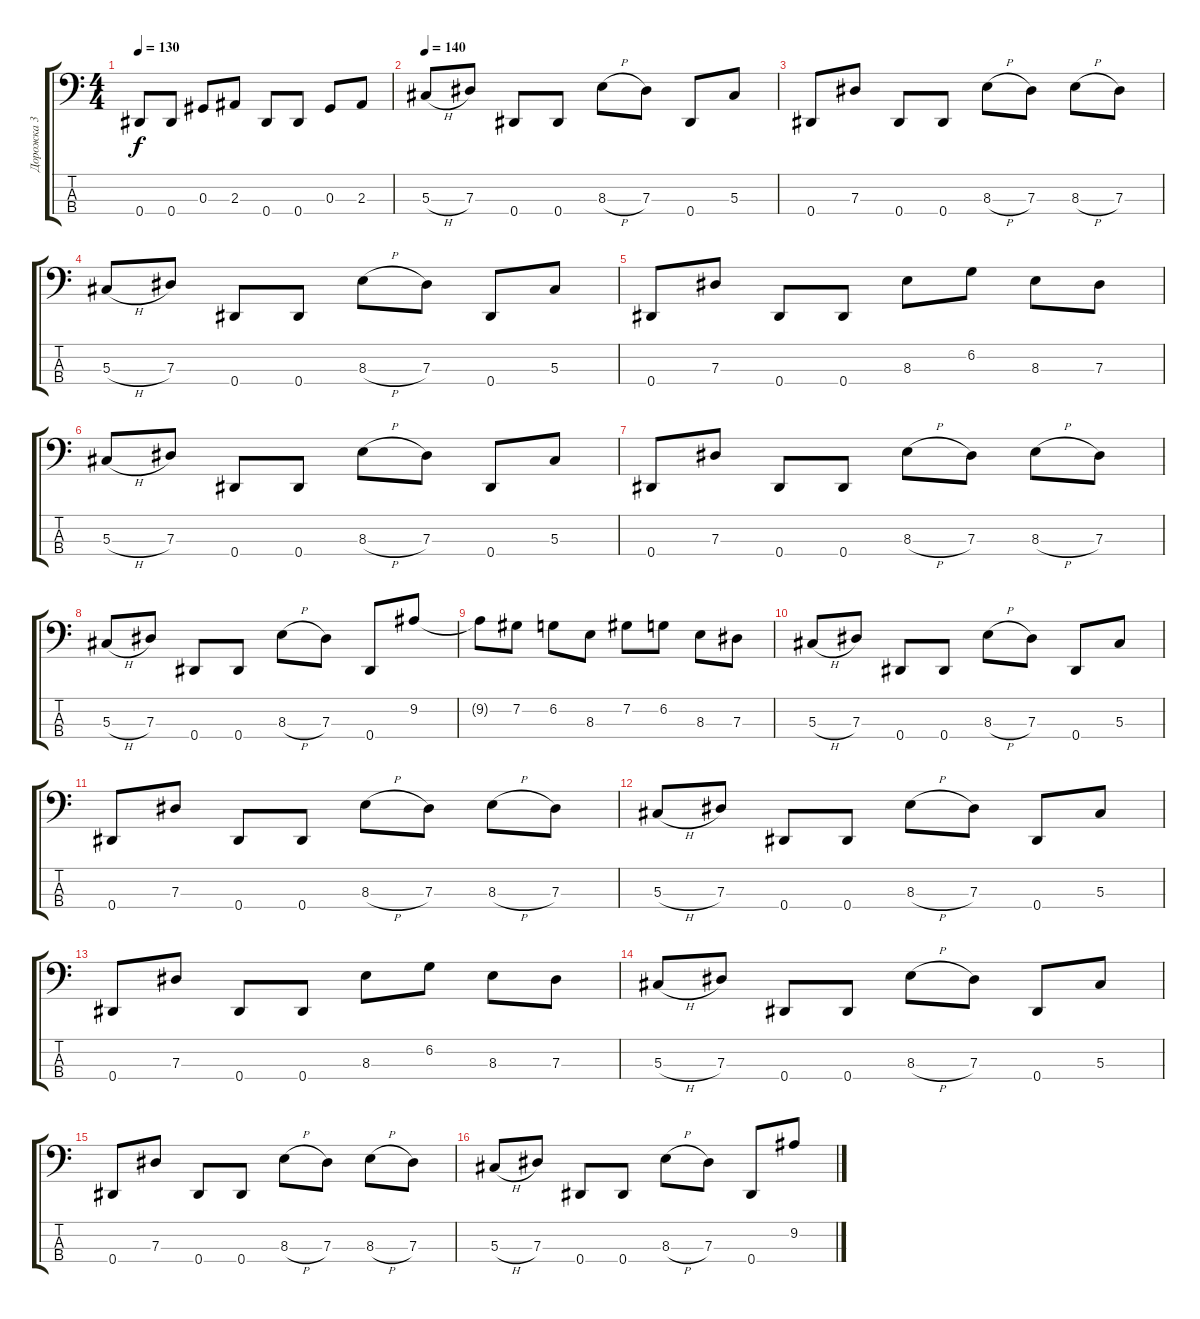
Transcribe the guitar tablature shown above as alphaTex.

\track ("Дорожка 3" "Дорожка 3") {instrument electricbassfinger}
\staff {score tabs}
\tuning (Gb2 Db2 Ab1 Eb1) {hide}
\ts (4 4)
\tempo 130
\clef f4
\ks c
0.4.8{dy f} 0.4.8 0.3.8 2.3.8 0.4.8 0.4.8 0.3.8 2.3.8 |
\tempo 140
5.3{h}.8 7.3.8 0.4.8 0.4.8 8.3{h}.8 7.3.8 0.4.8 5.3.8 |
0.4.8 7.3.8 0.4.8 0.4.8 8.3{h}.8 7.3.8 8.3{h}.8 7.3.8 |
5.3{h}.8 7.3.8 0.4.8 0.4.8 8.3{h}.8 7.3.8 0.4.8 5.3.8 |
0.4.8 7.3.8 0.4.8 0.4.8 8.3.8 6.2.8 8.3.8 7.3.8 |
5.3{h}.8 7.3.8 0.4.8 0.4.8 8.3{h}.8 7.3.8 0.4.8 5.3.8 |
0.4.8 7.3.8 0.4.8 0.4.8 8.3{h}.8 7.3.8 8.3{h}.8 7.3.8 |
5.3{h}.8 7.3.8 0.4.8 0.4.8 8.3{h}.8 7.3.8 0.4.8 9.2.8 |
9.2{t}.8 7.2.8 6.2.8 8.3.8 7.2.8 6.2.8 8.3.8 7.3.8 |
5.3{h}.8 7.3.8 0.4.8 0.4.8 8.3{h}.8 7.3.8 0.4.8 5.3.8 |
0.4.8 7.3.8 0.4.8 0.4.8 8.3{h}.8 7.3.8 8.3{h}.8 7.3.8 |
5.3{h}.8 7.3.8 0.4.8 0.4.8 8.3{h}.8 7.3.8 0.4.8 5.3.8 |
0.4.8 7.3.8 0.4.8 0.4.8 8.3.8 6.2.8 8.3.8 7.3.8 |
5.3{h}.8 7.3.8 0.4.8 0.4.8 8.3{h}.8 7.3.8 0.4.8 5.3.8 |
0.4.8 7.3.8 0.4.8 0.4.8 8.3{h}.8 7.3.8 8.3{h}.8 7.3.8 |
5.3{h}.8 7.3.8 0.4.8 0.4.8 8.3{h}.8 7.3.8 0.4.8 9.2.8
